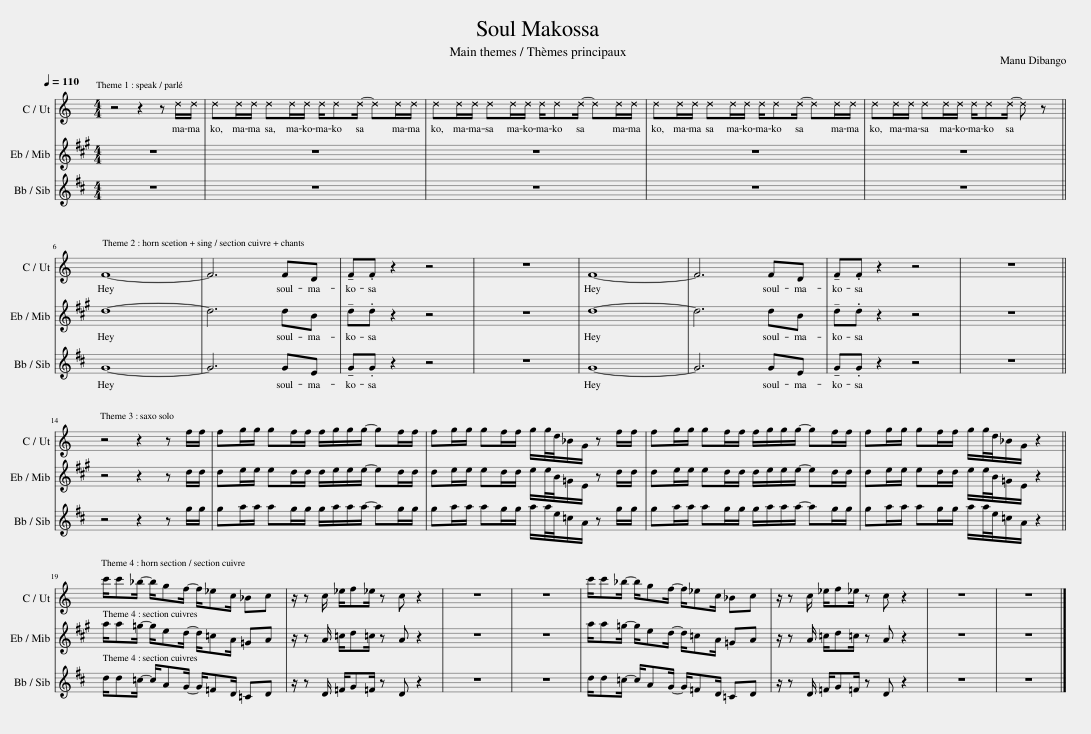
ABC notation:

X:1
%%score 1 2 3
L:1/8
Q:1/4=110
M:4/4
I:linebreak $
K:C
V:1 treble
V:2 treble transpose=-9
V:3 treble transpose=-2
V:1
 z4 z2 z d/d/ | dd/d/ dd/d/ d/dd/- dd/d/ | dd/d/ dd/d/ d/dd/- dd/d/ | dd/d/ dd/d/ d/dd/- dd/d/ | dd/d/ dd/d/ d/dd/- d z ||$ %5
 F8- | F6 FD | !tenuto!F.F z2 z4 | z8 | F8- | %10
 F6 FD | !tenuto!F.F z2 z4 | z8 ||$ z4 z2 z f/f/ | fg/g/ gf/f/ f/g/g/g/- gf/f/ | %15
 fg/g/ gf/f/ g/g/4d/4_B/G/ z f/f/ | fg/g/ gf/f/ f/g/g/g/- gf/f/ | fg/g/ gf/f/ g/g/4d/4_B/G/ z2 ||$ c'/c'_b/- b/gf/- f/_ec/ _Bc | z/ z c/ _e/f_e/ z c z2 | %20
 z8 | z8 | c'/c'_b/- b/gf/- f/_ec/ _Bc | z/ z c/ _e/f_e/ z c z2 | z8 | %25
 z8 |] %26
V:2
[K:A] z8 | z8 | z8 | z8 | z8 ||$ %5
 d8- | d6 dB | !tenuto!d.d z2 z4 | z8 | d8- | %10
 d6 dB | !tenuto!d.d z2 z4 | z8 ||$ z4 z2 z d/d/ | de/e/ ed/d/ d/e/e/e/- ed/d/ | %15
 de/e/ ed/d/ e/e/4B/4=G/E/ z d/d/ | de/e/ ed/d/ d/e/e/e/- ed/d/ | de/e/ ed/d/ e/e/4B/4=G/E/ z2 ||$ a/a=g/- g/ed/- d/=cA/ =GA | z/ z A/ =c/d=c/ z A z2 | %20
 z8 | z8 | a/a=g/- g/ed/- d/=cA/ =GA | z/ z A/ =c/d=c/ z A z2 | z8 | %25
 z8 |] %26
V:3
[K:D] z8 | z8 | z8 | z8 | z8 ||$ %5
 G8- | G6 GE | !tenuto!G.G z2 z4 | z8 | G8- | %10
 G6 GE | !tenuto!G.G z2 z4 | z8 ||$ z4 z2 z g/g/ | ga/a/ ag/g/ g/a/a/a/- ag/g/ | %15
 ga/a/ ag/g/ a/a/4e/4=c/A/ z g/g/ | ga/a/ ag/g/ g/a/a/a/- ag/g/ | ga/a/ ag/g/ a/a/4e/4=c/A/ z2 ||$ d/d=c/- c/AG/- G/=FD/ =CD | z/ z D/ =F/G=F/ z D z2 | %20
 z8 | z8 | d/d=c/- c/AG/- G/=FD/ =CD | z/ z D/ =F/G=F/ z D z2 | z8 | %25
 z8 |] %26
